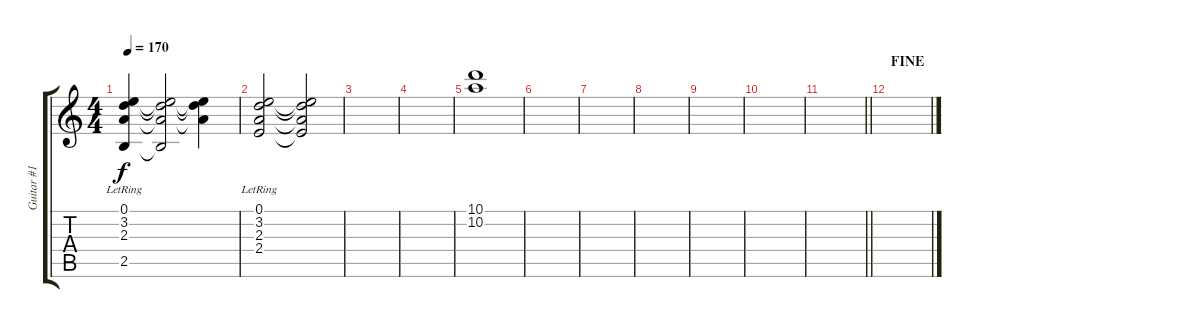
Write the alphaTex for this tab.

\track ("Guitar #1" "Guitar #1") {instrument electricguitarclean}
\staff {score tabs}
\tuning (E4 B3 G3 D3 A2 E2) {hide}
\ts (4 4)
\tempo 170
\clef g2
\ks c
(0.1{lr} 3.2{lr} 2.3{lr} 2.5{lr}).4{dy f} (0.1{t} 3.2{t} 2.3{t} 2.5{t}).2 (0.1{t} 3.2{t} 2.3{t}).4 |
(0.1{lr} 3.2{lr} 2.3{lr} 2.4{lr}).2 (0.1{t} 3.2{t} 2.3{t} 2.4{t}).2 |
|
|
(10.1 10.2).1 |
|
|
|
|
|
\barLineRight lightlight
|
\section ("" "FINE")
